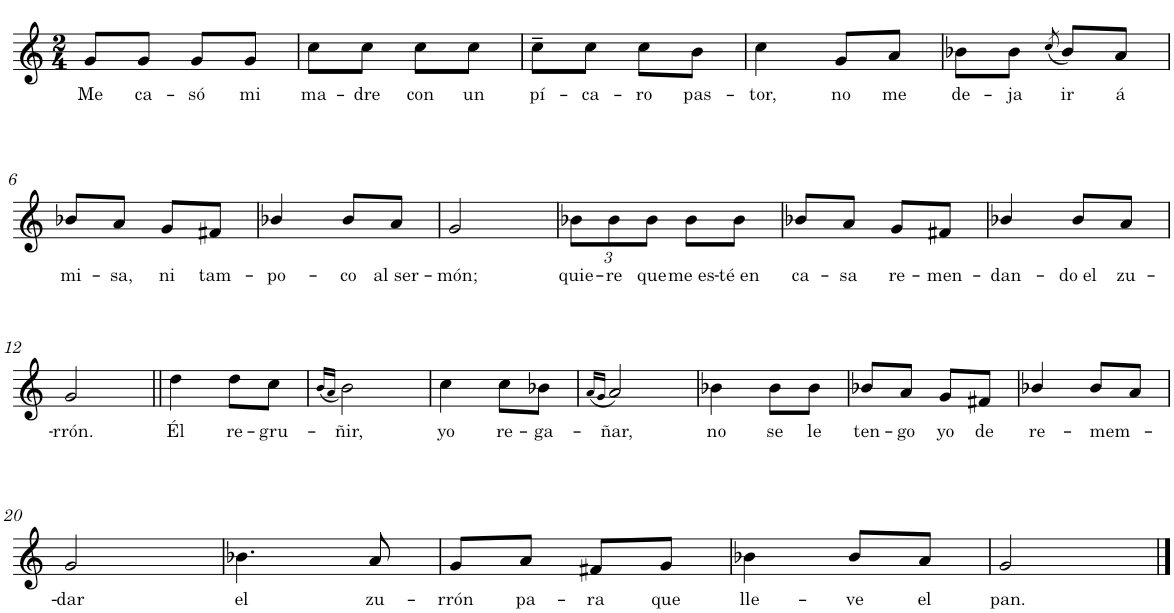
**kern	**text
*part1	*part1
*staff1	*staff1
*I"Nylon Guitar	*
*clefG2	*
*Trd7c12	*
*k[]	*
*M2/4	*
=1	=1
!	!LO:LY:b
8g/L	Me
!	!LO:LY:b
8g/J	ca-
!	!LO:LY:b
8g/L	-só
!	!LO:LY:b
8g/J	mi
=2	=2
!	!LO:LY:b
8cc\L	ma-
!	!LO:LY:b
8cc\J	-dre
!	!LO:LY:b
8cc\L	con
!	!LO:LY:b
8cc\J	un
=3	=3
!	!LO:LY:b
8cc~\L	pí-
!	!LO:LY:b
8cc\J	-ca-
!	!LO:LY:b
8cc\L	-ro
!	!LO:LY:b
8b\J	pas-
=4	=4
!	!LO:LY:b
4cc\	-tor,
!	!LO:LY:b
8g/L	no
!	!LO:LY:b
8a/J	me
=5	=5
!	!LO:LY:b
8b-X\L	de-
!	!LO:LY:b
8b-\J	-ja
(8qcc/	.
!	!LO:LY:b
8b-/L)	ir
!	!LO:LY:b
8a/J	á
!!LO:LB:g=z
=6	=6
!	!LO:LY:b
8b-X/L	mi-
!	!LO:LY:b
8a/J	-sa,
!	!LO:LY:b
8g/L	ni
!	!LO:LY:b
8f#X/J	tam-
=7	=7
!	!LO:LY:b
4b-X/	-po-
!	!LO:LY:b
8b-/L	-co
!	!LO:LY:b
8a/J	al ser-
=8	=8
!	!LO:LY:b
2g/	-món;
=9	=9
*Xbrackettup	*
!	!LO:LY:b
12b-X\L	quie-
!	!LO:LY:b
12b-\	-re
!	!LO:LY:b
12b-\J	que
!	!LO:LY:b
8b-\L	me es-
!	!LO:LY:b
8b-\J	-té en
=10	=10
!	!LO:LY:b
8b-X/L	ca-
!	!LO:LY:b
8a/J	-sa
!	!LO:LY:b
8g/L	re-
!	!LO:LY:b
8f#X/J	-men-
=11	=11
!	!LO:LY:b
4b-X/	-dan-
!	!LO:LY:b
8b-/L	-do el
!	!LO:LY:b
8a/J	zu-
!!LO:LB:g=z
=12	=12
!	!LO:LY:b
2g/	-rrón.
=13||	=13||
!	!LO:LY:b
4dd\	Él
!	!LO:LY:b
8dd\L	re-
!	!LO:LY:b
8cc\J	-gru-
=14	=14
(16qb/LL	.
16qa/JJ	.
!	!LO:LY:b
2b\)	-ñir,
=15	=15
!	!LO:LY:b
4cc\	yo
!	!LO:LY:b
8cc\L	re-
!	!LO:LY:b
8b-X\J	-ga-
=16	=16
(16qa/LL	.
16qg/JJ	.
!	!LO:LY:b
2a/)	-ñar,
=17	=17
!	!LO:LY:b
4b-X\	no
!	!LO:LY:b
8b-\L	se
!	!LO:LY:b
8b-\J	le
=18	=18
!	!LO:LY:b
8b-X/L	ten-
!	!LO:LY:b
8a/J	-go
!	!LO:LY:b
8g/L	yo
!	!LO:LY:b
8f#X/J	de
=19	=19
!	!LO:LY:b
4b-X/	re-
!	!LO:LY:b
8b-/L	-mem-
8a/J	.
!!LO:LB:g=z
=20	=20
!	!LO:LY:b
2g/	-dar
=21	=21
!	!LO:LY:b
4.b-X\	el
!	!LO:LY:b
8a/	zu-
=22	=22
!	!LO:LY:b
8g/L	-rrón
!	!LO:LY:b
8a/J	pa-
!	!LO:LY:b
8f#X/L	-ra
!	!LO:LY:b
8g/J	que
=23	=23
!	!LO:LY:b
4b-X\	lle-
!	!LO:LY:b
8b-/L	-ve
!	!LO:LY:b
8a/J	el
=24	=24
!	!LO:LY:b
2g/	pan.
==	==
*-	*-
